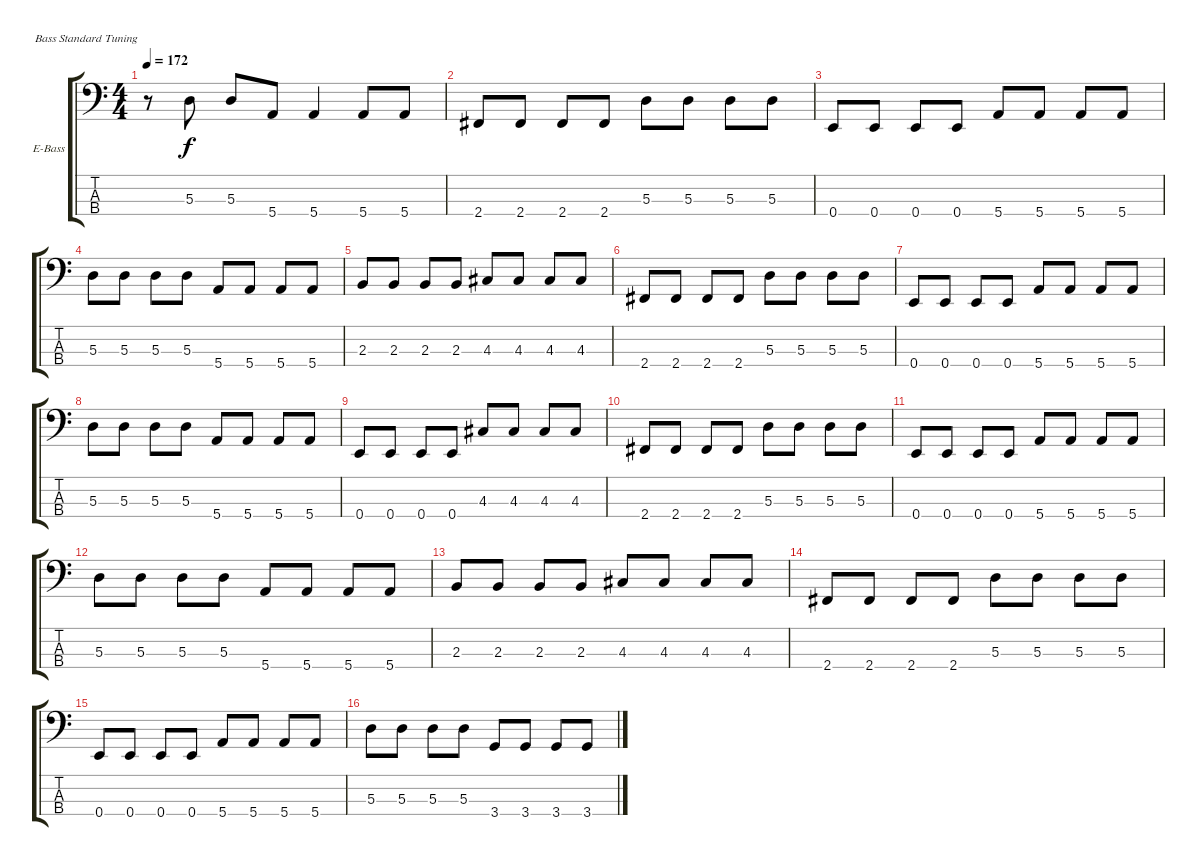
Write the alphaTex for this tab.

\bracketExtendMode groupsimilarinstruments
\firstSystemTrackNameOrientation horizontal
\otherSystemsTrackNameOrientation horizontal
\track ("Bass" "E-Bass") {instrument electricbassfinger}
\staff {score tabs}
\tuning (G2 D2 A1 E1)
\ts (4 4)
\tempo 172
\clef f4
\ks c
r.8{dy f} 5.3.8 5.3.8 5.4.8 5.4.4 5.4.8 5.4.8 |
2.4.8 2.4.8 2.4.8 2.4.8 5.3.8 5.3.8 5.3.8 5.3.8 |
0.4.8 0.4.8 0.4.8 0.4.8 5.4.8 5.4.8 5.4.8 5.4.8 |
5.3.8 5.3.8 5.3.8 5.3.8 5.4.8 5.4.8 5.4.8 5.4.8 |
2.3.8 2.3.8 2.3.8 2.3.8 4.3.8 4.3.8 4.3.8 4.3.8 |
2.4.8 2.4.8 2.4.8 2.4.8 5.3.8 5.3.8 5.3.8 5.3.8 |
0.4.8 0.4.8 0.4.8 0.4.8 5.4.8 5.4.8 5.4.8 5.4.8 |
5.3.8 5.3.8 5.3.8 5.3.8 5.4.8 5.4.8 5.4.8 5.4.8 |
0.4.8 0.4.8 0.4.8 0.4.8 4.3.8 4.3.8 4.3.8 4.3.8 |
2.4.8 2.4.8 2.4.8 2.4.8 5.3.8 5.3.8 5.3.8 5.3.8 |
0.4.8 0.4.8 0.4.8 0.4.8 5.4.8 5.4.8 5.4.8 5.4.8 |
5.3.8 5.3.8 5.3.8 5.3.8 5.4.8 5.4.8 5.4.8 5.4.8 |
2.3.8 2.3.8 2.3.8 2.3.8 4.3.8 4.3.8 4.3.8 4.3.8 |
2.4.8 2.4.8 2.4.8 2.4.8 5.3.8 5.3.8 5.3.8 5.3.8 |
0.4.8 0.4.8 0.4.8 0.4.8 5.4.8 5.4.8 5.4.8 5.4.8 |
5.3.8 5.3.8 5.3.8 5.3.8 3.4.8 3.4.8 3.4.8 3.4.8
